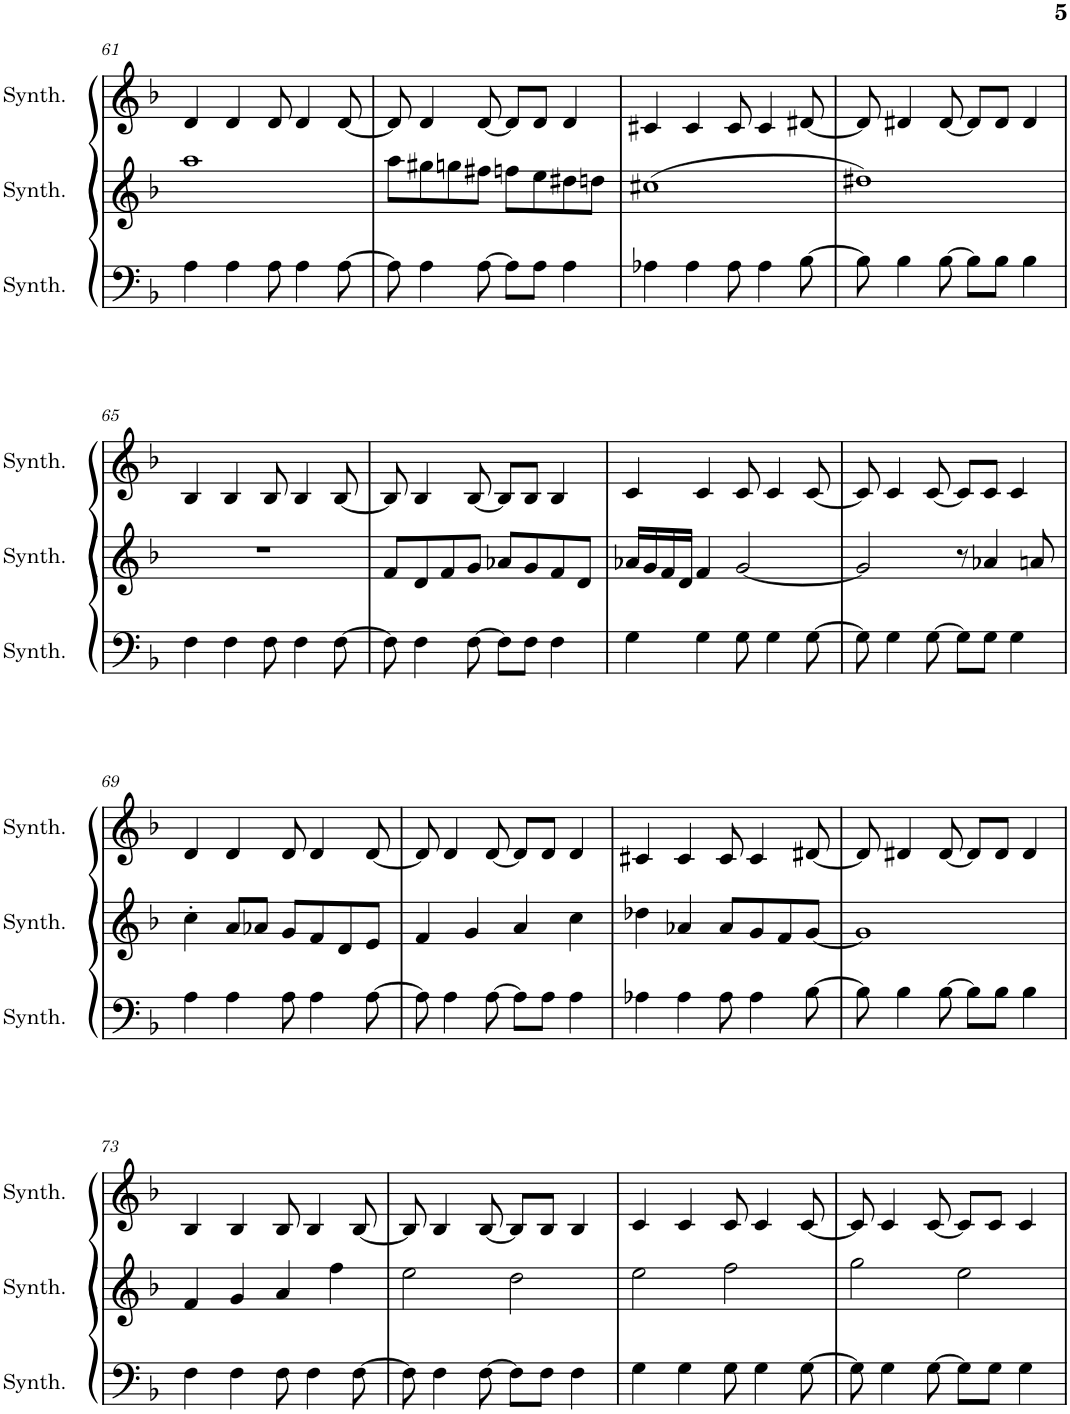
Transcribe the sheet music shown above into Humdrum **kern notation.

**kern	**kern	**kern
*part3	*part2	*part1
*staff3	*staff2	*staff1
*I"Square Synthesizer	*I"Square Synthesizer	*I"Square Synthesizer
*I'Synth.	*I'Synth.	*I'Synth.
!!LO:PB:g=z
*clefF4	*clefG2	*clefG2
*k[b-]	*k[b-]	*k[b-]
*M4/4	*M4/4	*M4/4
=61	=61	=61
4A\	1aa	4d/
4A\	.	4d/
8A\	.	8d/
4A\	.	4d/
[8A\	.	[8d/
=62	=62	=62
8A\]	8aa\L	8d/]
4A\	8gg#X\	4d/
.	8ggn\	.
[8A\	8ff#X\J	[8d/
8A\L]	8ffn\L	8d/L]
8A\J	8ee\	8d/J
4A\	8dd#X\	4d/
.	8ddn\J	.
=63	=63	=63
4A-X\	(1cc#X	4c#X/
4A-\	.	4c#/
8A-\	.	8c#/
4A-\	.	4c#/
[8B-\	.	[8d#X/
=64	=64	=64
8B-\]	1dd#X)	8d#/]
4B-\	.	4d#X/
[8B-\	.	[8d#/
8B-\L]	.	8d#/L]
8B-\J	.	8d#/J
4B-\	.	4d#/
!!LO:LB:g=z
=65	=65	=65
4F\	1r	4B-/
4F\	.	4B-/
8F\	.	8B-/
4F\	.	4B-/
[8F\	.	[8B-/
=66	=66	=66
8F\]	8f/L	8B-/]
4F\	8d/	4B-/
.	8f/	.
[8F\	8g/J	[8B-/
8F\L]	8a-X/L	8B-/L]
8F\J	8g/	8B-/J
4F\	8f/	4B-/
.	8d/J	.
=67	=67	=67
4G\	16a-X/LL	4c/
.	16g/	.
.	16f/	.
.	16d/JJ	.
4G\	4f/	4c/
8G\	[2g/	8c/
4G\	.	4c/
[8G\	.	[8c/
=68	=68	=68
8G\]	2g/]	8c/]
4G\	.	4c/
[8G\	.	[8c/
8G\L]	8r	8c/L]
8G\J	4a-X/	8c/J
4G\	.	4c/
.	8an/	.
!!LO:LB:g=z
=69	=69	=69
4A\	4cc'\	4d/
4A\	8a/L	4d/
.	8a-X/J	.
8A\	8g/L	8d/
4A\	8f/	4d/
.	8d/	.
[8A\	8e/J	[8d/
=70	=70	=70
8A\]	4f/	8d/]
4A\	.	4d/
.	4g/	.
[8A\	.	[8d/
8A\L]	4a/	8d/L]
8A\J	.	8d/J
4A\	4cc\	4d/
=71	=71	=71
4A-X\	4dd-X\	4c#X/
4A-\	4a-X/	4c#/
8A-\	8a-/L	8c#/
4A-\	8g/	4c#/
.	8f/	.
[8B-\	[8g/J	[8d#X/
=72	=72	=72
8B-\]	1g]	8d#/]
4B-\	.	4d#X/
[8B-\	.	[8d#/
8B-\L]	.	8d#/L]
8B-\J	.	8d#/J
4B-\	.	4d#/
!!LO:LB:g=z
=73	=73	=73
4F\	4f/	4B-/
4F\	4g/	4B-/
8F\	4a/	8B-/
4F\	.	4B-/
.	4ff\	.
[8F\	.	[8B-/
=74	=74	=74
8F\]	2ee\	8B-/]
4F\	.	4B-/
[8F\	.	[8B-/
8F\L]	2dd\	8B-/L]
8F\J	.	8B-/J
4F\	.	4B-/
=75	=75	=75
4G\	2ee\	4c/
4G\	.	4c/
8G\	2ff\	8c/
4G\	.	4c/
[8G\	.	[8c/
=76	=76	=76
8G\]	2gg\	8c/]
4G\	.	4c/
[8G\	.	[8c/
8G\L]	2ee\	8c/L]
8G\J	.	8c/J
4G\	.	4c/
=	=	=
*-	*-	*-
